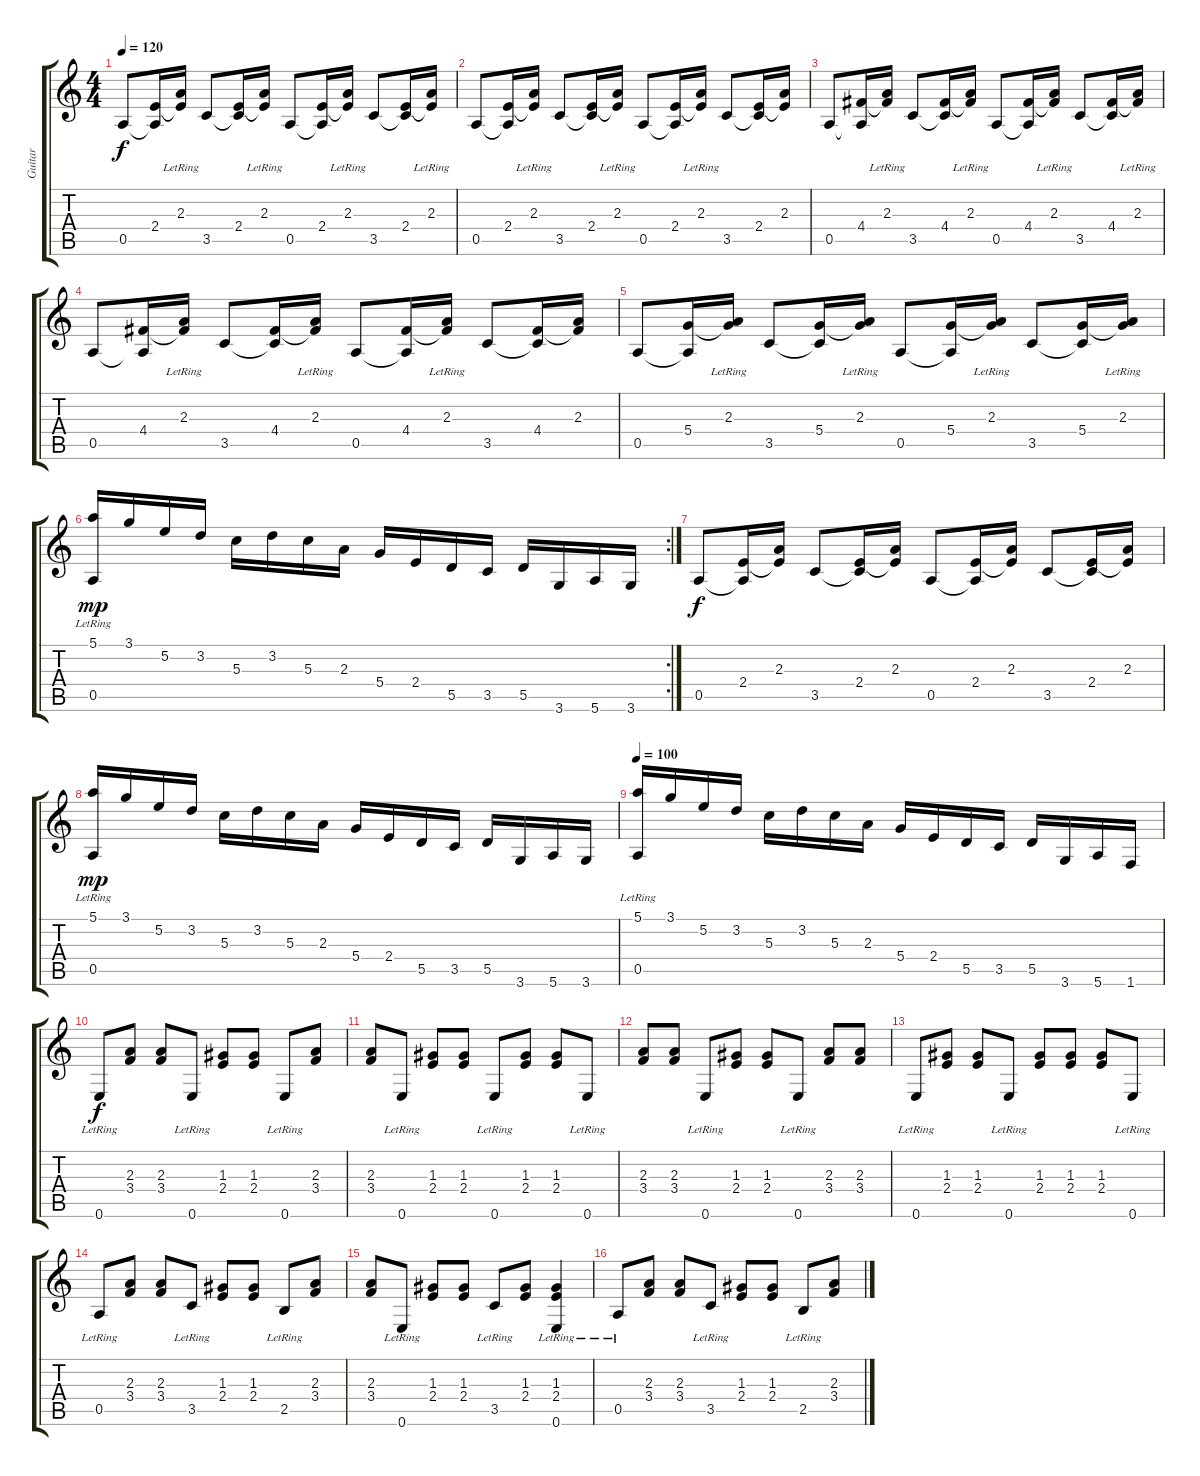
\track ("Guitar" "Guitar") {instrument electricguitarjazz}
\staff {score tabs}
\tuning (E4 B3 G3 D3 A2 E2) {hide}
\ts (4 4)
\tempo 120
\clef g2
\ks c
0.5.8{dy f} (2.4 0.5{t}).16 (2.3{lr} 2.4{t}).16 3.5.8 (2.4 3.5{t}).16 (2.3{lr} 2.4{t}).16 0.5.8 (2.4 0.5{t}).16 (2.3{lr} 2.4{t}).16 3.5.8 (2.4 3.5{t}).16 (2.3{lr} 2.4{t}).16 |
0.5.8 (2.4 0.5{t}).16 (2.3{lr} 2.4{t}).16 3.5.8 (2.4 3.5{t}).16 (2.3{lr} 2.4{t}).16 0.5.8 (2.4 0.5{t}).16 (2.3{lr} 2.4{t}).16 3.5.8 (2.4 3.5{t}).16 (2.3 2.4{t}).16 |
0.5.8 (4.4 0.5{t}).16 (2.3{lr} 4.4{t}).16 3.5.8 (4.4 3.5{t}).16 (2.3{lr} 4.4{t}).16 0.5.8 (4.4 0.5{t}).16 (2.3{lr} 4.4{t}).16 3.5.8 (4.4 3.5{t}).16 (2.3{lr} 4.4{t}).16 |
0.5.8 (4.4 0.5{t}).16 (2.3{lr} 4.4{t}).16 3.5.8 (4.4 3.5{t}).16 (2.3{lr} 4.4{t}).16 0.5.8 (4.4 0.5{t}).16 (2.3{lr} 4.4{t}).16 3.5.8 (4.4 3.5{t}).16 (2.3 4.4{t}).16 |
0.5.8 (5.4 0.5{t}).16 (2.3{lr} 5.4{t}).16 3.5.8 (5.4 3.5{t}).16 (2.3{lr} 5.4{t}).16 0.5.8 (5.4 0.5{t}).16 (2.3{lr} 5.4{t}).16 3.5.8 (5.4 3.5{t}).16 (2.3{lr} 5.4{t}).16 |
\rc 2
(5.1 0.5{lr}).16{dy mp} 3.1.16 5.2.16 3.2.16 5.3.16 3.2.16 5.3.16 2.3.16 5.4.16 2.4.16 5.5.16 3.5.16 5.5.16 3.6.16 5.6.16 3.6.16 |
0.5.8{dy f} (2.4 0.5{t}).16 (2.3 2.4{t}).16 3.5.8 (2.4 3.5{t}).16 (2.3 2.4{t}).16 0.5.8 (2.4 0.5{t}).16 (2.3 2.4{t}).16 3.5.8 (2.4 3.5{t}).16 (2.3 2.4{t}).16 |
(5.1 0.5{lr}).16{dy mp} 3.1.16 5.2.16 3.2.16 5.3.16 3.2.16 5.3.16 2.3.16 5.4.16 2.4.16 5.5.16 3.5.16 5.5.16 3.6.16 5.6.16 3.6.16 |
\tempo 100
(5.1 0.5{lr}).16 3.1.16 5.2.16 3.2.16 5.3.16 3.2.16 5.3.16 2.3.16 5.4.16 2.4.16 5.5.16 3.5.16 5.5.16 3.6.16 5.6.16 1.6.16 |
0.6{lr}.8{dy f instrument electricguitarjazz} (2.3 3.4).8 (2.3 3.4).8 0.6{lr}.8 (1.3 2.4).8 (1.3 2.4).8 0.6{lr}.8 (2.3 3.4).8 |
(2.3 3.4).8 0.6{lr}.8 (1.3 2.4).8 (1.3 2.4).8 0.6{lr}.8 (1.3 2.4).8 (1.3 2.4).8 0.6{lr}.8 |
(2.3 3.4).8 (2.3 3.4).8 0.6{lr}.8 (1.3 2.4).8 (1.3 2.4).8 0.6{lr}.8 (2.3 3.4).8 (2.3 3.4).8 |
0.6{lr}.8 (1.3 2.4).8 (1.3 2.4).8 0.6{lr}.8 (1.3 2.4).8 (1.3 2.4).8 (1.3 2.4).8 0.6{lr}.8 |
0.5{lr}.8 (2.3 3.4).8 (2.3 3.4).8 3.5{lr}.8 (1.3 2.4).8 (1.3 2.4).8 2.5{lr}.8 (2.3 3.4).8 |
(2.3 3.4).8 0.6{lr}.8 (1.3 2.4).8 (1.3 2.4).8 3.5{lr}.8 (1.3 2.4).8 (1.3 2.4 0.6{lr}).4 |
0.5{lr}.8 (2.3 3.4).8 (2.3 3.4).8 3.5{lr}.8 (1.3 2.4).8 (1.3 2.4).8 2.5{lr}.8 (2.3 3.4).8
